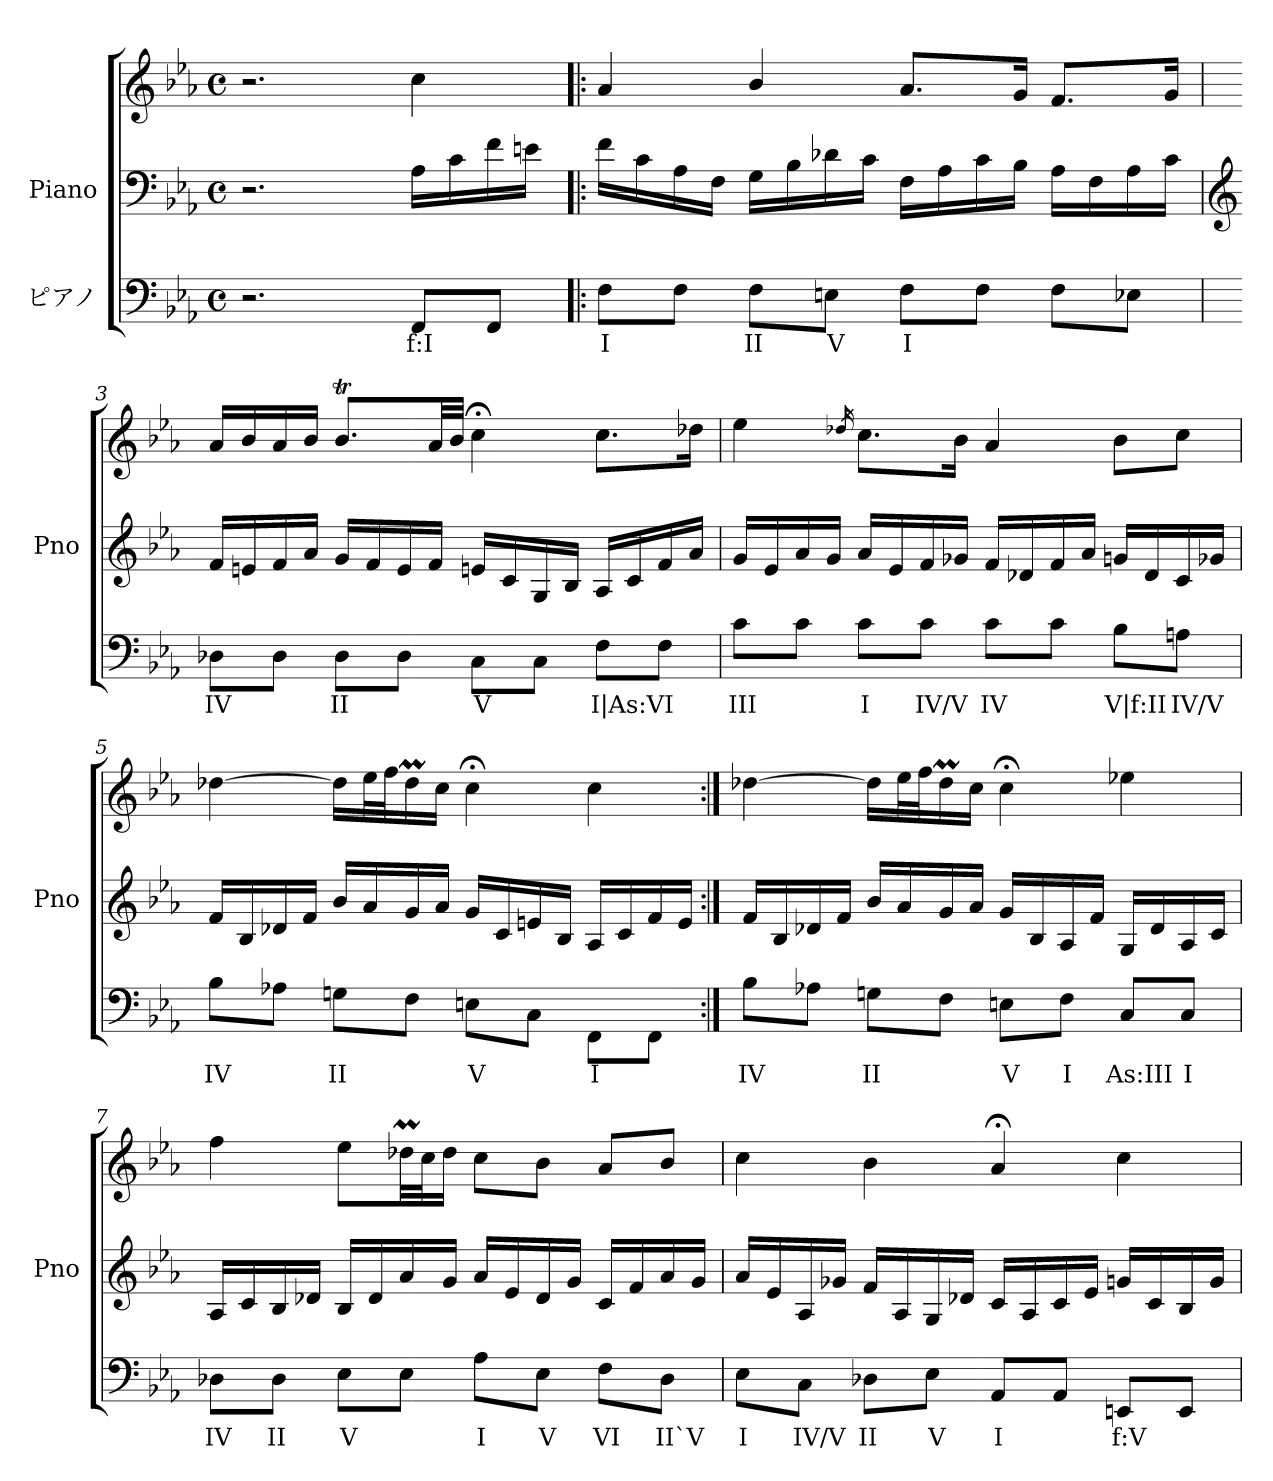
**kern	**text	**kern	**kern
*part2	*part2	*part1	*part1
*staff3	*staff3	*staff2	*staff1
*I"ピアノ	*	*I"Piano	*
*	*	*I'Pno	*
*clefF4	*	*clefF4	*clefG2
*k[b-e-a-]	*	*k[b-e-a-]	*k[b-e-a-]
*E-:	*	*E-:	*E-:
*M4/4	*	*M4/4	*M4/4
*met(c)	*	*met(c)	*met(c)
*MM120	*	*MM120	*MM120
=1	=1	=1	=1
2.r	.	2.r	2.r
!	!LO:LY:b	!	!
8FF/L	f:I	16A-\LL	4cc\
.	.	16c\	.
8FF/J	.	16f\	.
.	.	16en\JJ	.
=2!|:	=2!|:	=2!|:	=2!|:
!	!LO:LY:b	!	!
8F\L	I	16f\LL	4a-/
.	.	16c\	.
8F\J	.	16A-\	.
.	.	16F\JJ	.
!	!LO:LY:b	!	!
8F\L	II	16G\LL	4b-/
.	.	16B-\	.
!	!LO:LY:b	!	!
8En\J	V	16d-X\	.
.	.	16c\JJ	.
!	!LO:LY:b	!	!
8F\L	I	16F\LL	8.a-/L
.	.	16A-\	.
8F\J	.	16c\	.
.	.	16B-\JJ	16g/Jk
8F\L	.	16A-\LL	8.f/L
.	.	16F\	.
8E-X\J	.	16A-\	.
.	.	16c\JJ	16g/Jk
=3	=3	=3	=3
*	*	*clefG2	*
!	!LO:LY:b	!	!
8D-X\L	IV	16f/LL	16a-/LL
.	.	16en/	16b-/
8D-\J	.	16f/	16a-/
.	.	16a-/JJ	16b-/JJ
!	!LO:LY:b	!	!
8D-\L	II	16g/LL	8.b-T/L
.	.	16f/	.
8D-\J	.	16e/	.
.	.	16f/JJ	32a-/LL
.	.	.	32b-/JJJ
!	!LO:LY:b	!	!
8C\L	V	16en/LL	4cc;<\
.	.	16c/	.
8C\J	.	16G/	.
.	.	16B-/JJ	.
!	!LO:LY:b	!	!
8F\L	I|As:VI	16A-/LL	8.cc\L
.	.	16c/	.
8F\J	.	16f/	.
.	.	16a-/JJ	16dd-X\Jk
!!LO:LB:g=z
=4	=4	=4	=4
!	!LO:LY:b	!	!
8c\L	III	16g/LL	4ee-\
.	.	16e-/	.
8c\J	.	16a-/	.
.	.	16g/JJ	.
.	.	.	16qdd-X/
!	!LO:LY:b	!	!
8c\L	I	16a-/LL	8.cc\L
.	.	16e-/	.
!	!LO:LY:b	!	!
8c\J	IV/V	16f/	.
.	.	16g-X/JJ	16b-\Jk
!	!LO:LY:b	!	!
8c\L	IV	16f/LL	4a-/
.	.	16d-X/	.
8c\J	.	16f/	.
.	.	16a-/JJ	.
!	!LO:LY:b	!	!
8B-\L	V|f:II	16gn/LL	8b-\L
.	.	16d-/	.
!	!LO:LY:b	!	!
8An\J	IV/V	16c/	8cc\J
.	.	16g-X/JJ	.
=5	=5	=5	=5
!	!LO:LY:b	!	!
8B-\L	IV	16f/LL	[4dd-X\
.	.	16B-/	.
8A-X\J	.	16d-X/	.
.	.	16f/JJ	.
!	!LO:LY:b	!	!
8Gn\L	II	16b-/LL	16dd-\LL]
.	.	16a-/	32ee-\L
.	.	.	32ff\J
8F\J	.	16g/	16dd-M\
.	.	16a-/JJ	16cc\JJ
!	!LO:LY:b	!	!
8En\L	V	16g/LL	4cc;<\
.	.	16c/	.
8C\J	.	16en/	.
.	.	16B-/JJ	.
!	!LO:LY:b	!	!
8FF\L	I	16A-/LL	4cc\
.	.	16c/	.
8FF\J	.	16f/	.
.	.	16e/JJ	.
=6:|!	=6:|!	=6:|!	=6:|!
!	!LO:LY:b	!	!
8B-\L	IV	16f/LL	[4dd-X\
.	.	16B-/	.
8A-X\J	.	16d-X/	.
.	.	16f/JJ	.
!	!LO:LY:b	!	!
8Gn\L	II	16b-/LL	16dd-\LL]
.	.	16a-/	32ee-\L
.	.	.	32ff\J
8F\J	.	16g/	16dd-M\
.	.	16a-/JJ	16cc\JJ
!	!LO:LY:b	!	!
8En\L	V	16g/LL	4cc;<\
.	.	16B-/	.
!	!LO:LY:b	!	!
8F\J	I	16A-/	.
.	.	16f/JJ	.
!	!LO:LY:b	!	!
8C/L	As:III	16G/LL	4ee-X\
.	.	16d-/	.
!	!LO:LY:b	!	!
8C/J	I	16A-/	.
.	.	16c/JJ	.
!!LO:PB:g=z
=7	=7	=7	=7
!	!LO:LY:b	!	!
8D-X\L	IV	16A-/LL	4ff\
.	.	16c/	.
!	!LO:LY:b	!	!
8D-\J	II	16B-/	.
.	.	16d-X/JJ	.
!	!LO:LY:b	!	!
8E-\L	V	16B-/LL	8ee-\L
.	.	16d-/	.
8E-\J	.	16a-/	32dd-XM\LL
.	.	.	32cc\J
.	.	16g/JJ	16dd-\JJ
!	!LO:LY:b	!	!
8A-\L	I	16a-/LL	8cc\L
.	.	16e-/	.
!	!LO:LY:b	!	!
8E-\J	V	16d-/	8b-\J
.	.	16g/JJ	.
!	!LO:LY:b	!	!
8F\L	VI	16c/LL	8a-/L
.	.	16f/	.
!	!LO:LY:b	!	!
8D-\J	II`V	16a-/	8b-/J
.	.	16g/JJ	.
=8	=8	=8	=8
!	!LO:LY:b	!	!
8E-\L	I	16a-/LL	4cc\
.	.	16e-/	.
!	!LO:LY:b	!	!
8C\J	IV/V	16A-/	.
.	.	16g-X/JJ	.
!	!LO:LY:b	!	!
8D-X\L	II	16f/LL	4b-\
.	.	16A-/	.
!	!LO:LY:b	!	!
8E-\J	V	16G/	.
.	.	16d-X/JJ	.
!	!LO:LY:b	!	!
8AA-/L	I	16c/LL	4a-;/
.	.	16A-/	.
8AA-/J	.	16c/	.
.	.	16e-/JJ	.
!	!LO:LY:b	!	!
8EEn/L	f:V	16gn/LL	4cc\
.	.	16c/	.
8EE/J	.	16B-/	.
.	.	16g/JJ	.
=	=	=	=
*-	*-	*-	*-
